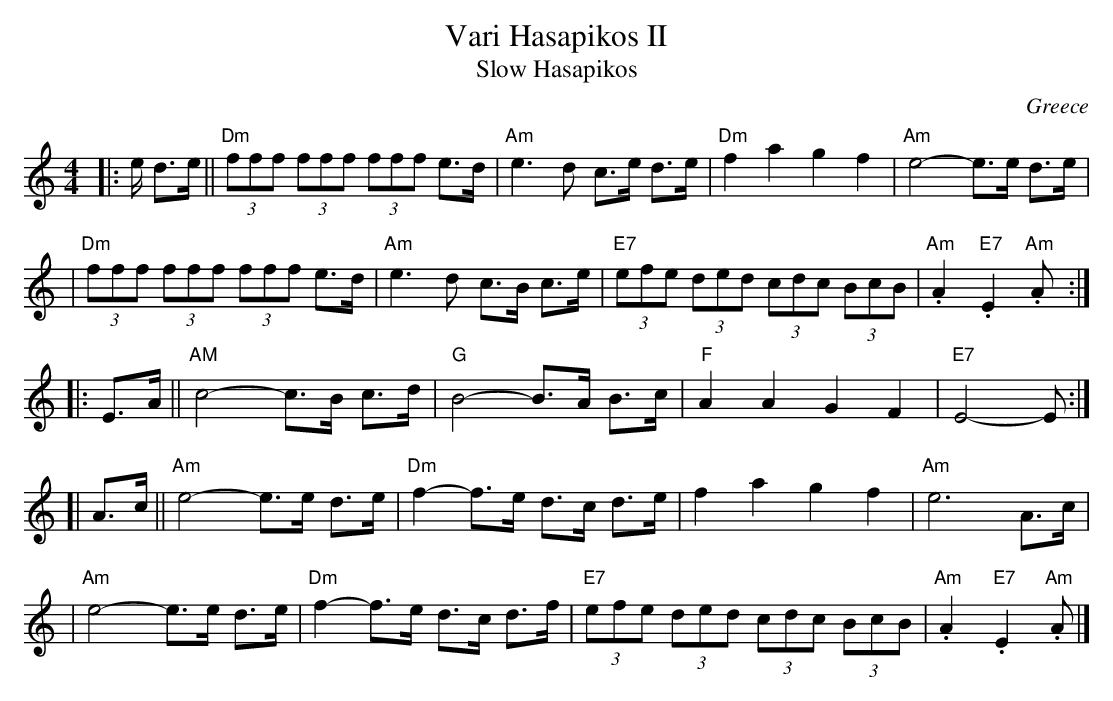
X:1
T:Vari Hasapikos II
T:Slow Hasapikos
O:Greece
M:4/4
L:1/8
K:Am
|: e/ d>e || "Dm"(3fff (3fff (3fff e>d | "Am"e3 d c>e d>e | "Dm"f2 a2 g2 f2 | "Am"e4- e>e d>e |
| "Dm"(3fff (3fff (3fff e>d | "Am"e3 d c>B c>e | "E7"(3efe (3ded (3cdc (3 BcB | "Am".A2 "E7".E2 "Am".A :|
|: E>A || "AM"c4- c>B c>d | "G"B4- B>A B>c | "F"A2 A2 G2 F2 | "E7"E4- E :|
[| A>c || "Am"e4- e>e d>e | "Dm"f2- f>e d>c d>e | f2 a2 g2 f2 | "Am"e6 A>c |
|  "Am"e4- e>e d>e | "Dm"f2- f>e d>c d>f | "E7"(3efe (3ded (3cdc (3 BcB | "Am".A2 "E7".E2 "Am".A |]
